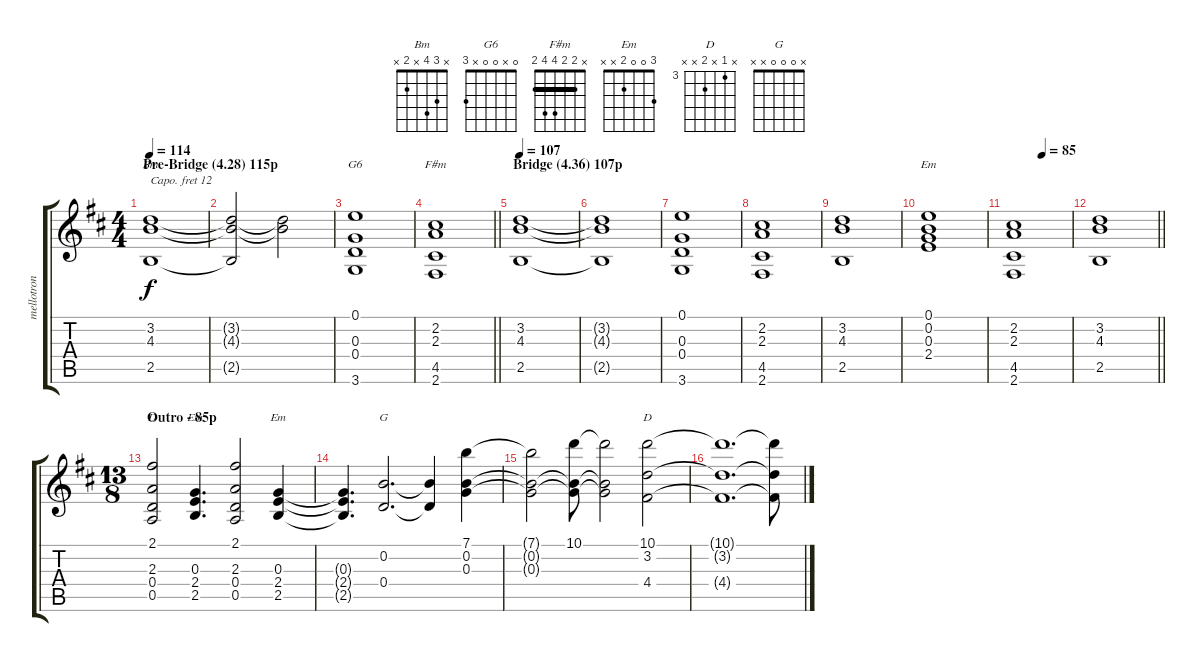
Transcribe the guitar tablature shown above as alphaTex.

\track ("mellotron" "mellotron") {instrument stringensemble1}
\staff {score tabs}
\capo 12
\tuning (E4 B3 G3 D3 A2 E2) {hide}
\chord ("Bm" x 3 4 x 2 x)
\chord ("G6" 0 x 0 0 x 3)
\chord ("F#m" x 2 2 4 4 2) {barre 2}
\chord ("Em" 0 x 0 2 x x)
\chord ("D" 2 x 2 0 0 x) {barre 2}
\chord ("Em" x x 0 2 2 x)
\chord ("Em" 3 0 0 2 x x)
\chord ("G" x 0 0 0 x x)
\chord ("D" x 3 x 4 x x) {firstfret 3}
\ts (4 4)
\section ("" "Pre-Bridge (4.28) 115p")
\tempo 114
\clef g2
\ks d
(3.2 4.3 2.5).1{ch "Bm" dy f} |
(3.2{t} 4.3{t} 2.5{t}).2 (3.2{t} 4.3{t}).2 |
(0.1 0.3 0.4 3.6).1{ch "G6"} |
\barLineRight lightlight
(2.2 2.3 4.5 2.6).1{ch "F#m"} |
\section ("" "Bridge (4.36) 107p")
\tempo 107
(3.2 4.3 2.5).1 |
(3.2{t} 4.3{t} 2.5{t}).1 |
(0.1 0.3 0.4 3.6).1 |
(2.2 2.3 4.5 2.6).1 |
(3.2 4.3 2.5).1 |
(0.1 0.2 0.3 2.4).1{ch "Em"} |
\tempo (85 0.5)
(2.2 2.3 4.5 2.6).1 |
\barLineRight lightlight
(3.2 4.3 2.5).1 |
\ts (13 8)
\section ("" "Outro - 85p")
(2.1 2.3 0.4 0.5).2{ch "D"} (0.3 2.4 2.5).4{d ch "Em"} (2.1 2.3 0.4 0.5).2 (0.3 2.4 2.5).4{ch "Em"} |
(0.3{t} 2.4{t} 2.5{t}).4{d} (0.2 0.4).2{d ch "G"} (0.2{t} 0.4{t}).4 (7.1 0.2 0.3).4 |
(7.1{t} 0.2{t} 0.3{t}).2 (10.1 0.2{t} 0.3{t}).8 (10.1{t} 0.2{t} 0.3{t}).2 (10.1 3.2 4.4).2{ch "D"} |
(10.1{t} 3.2{t} 4.4{t}).1{d} (10.1{t} 3.2{t} 4.4{t}).8
